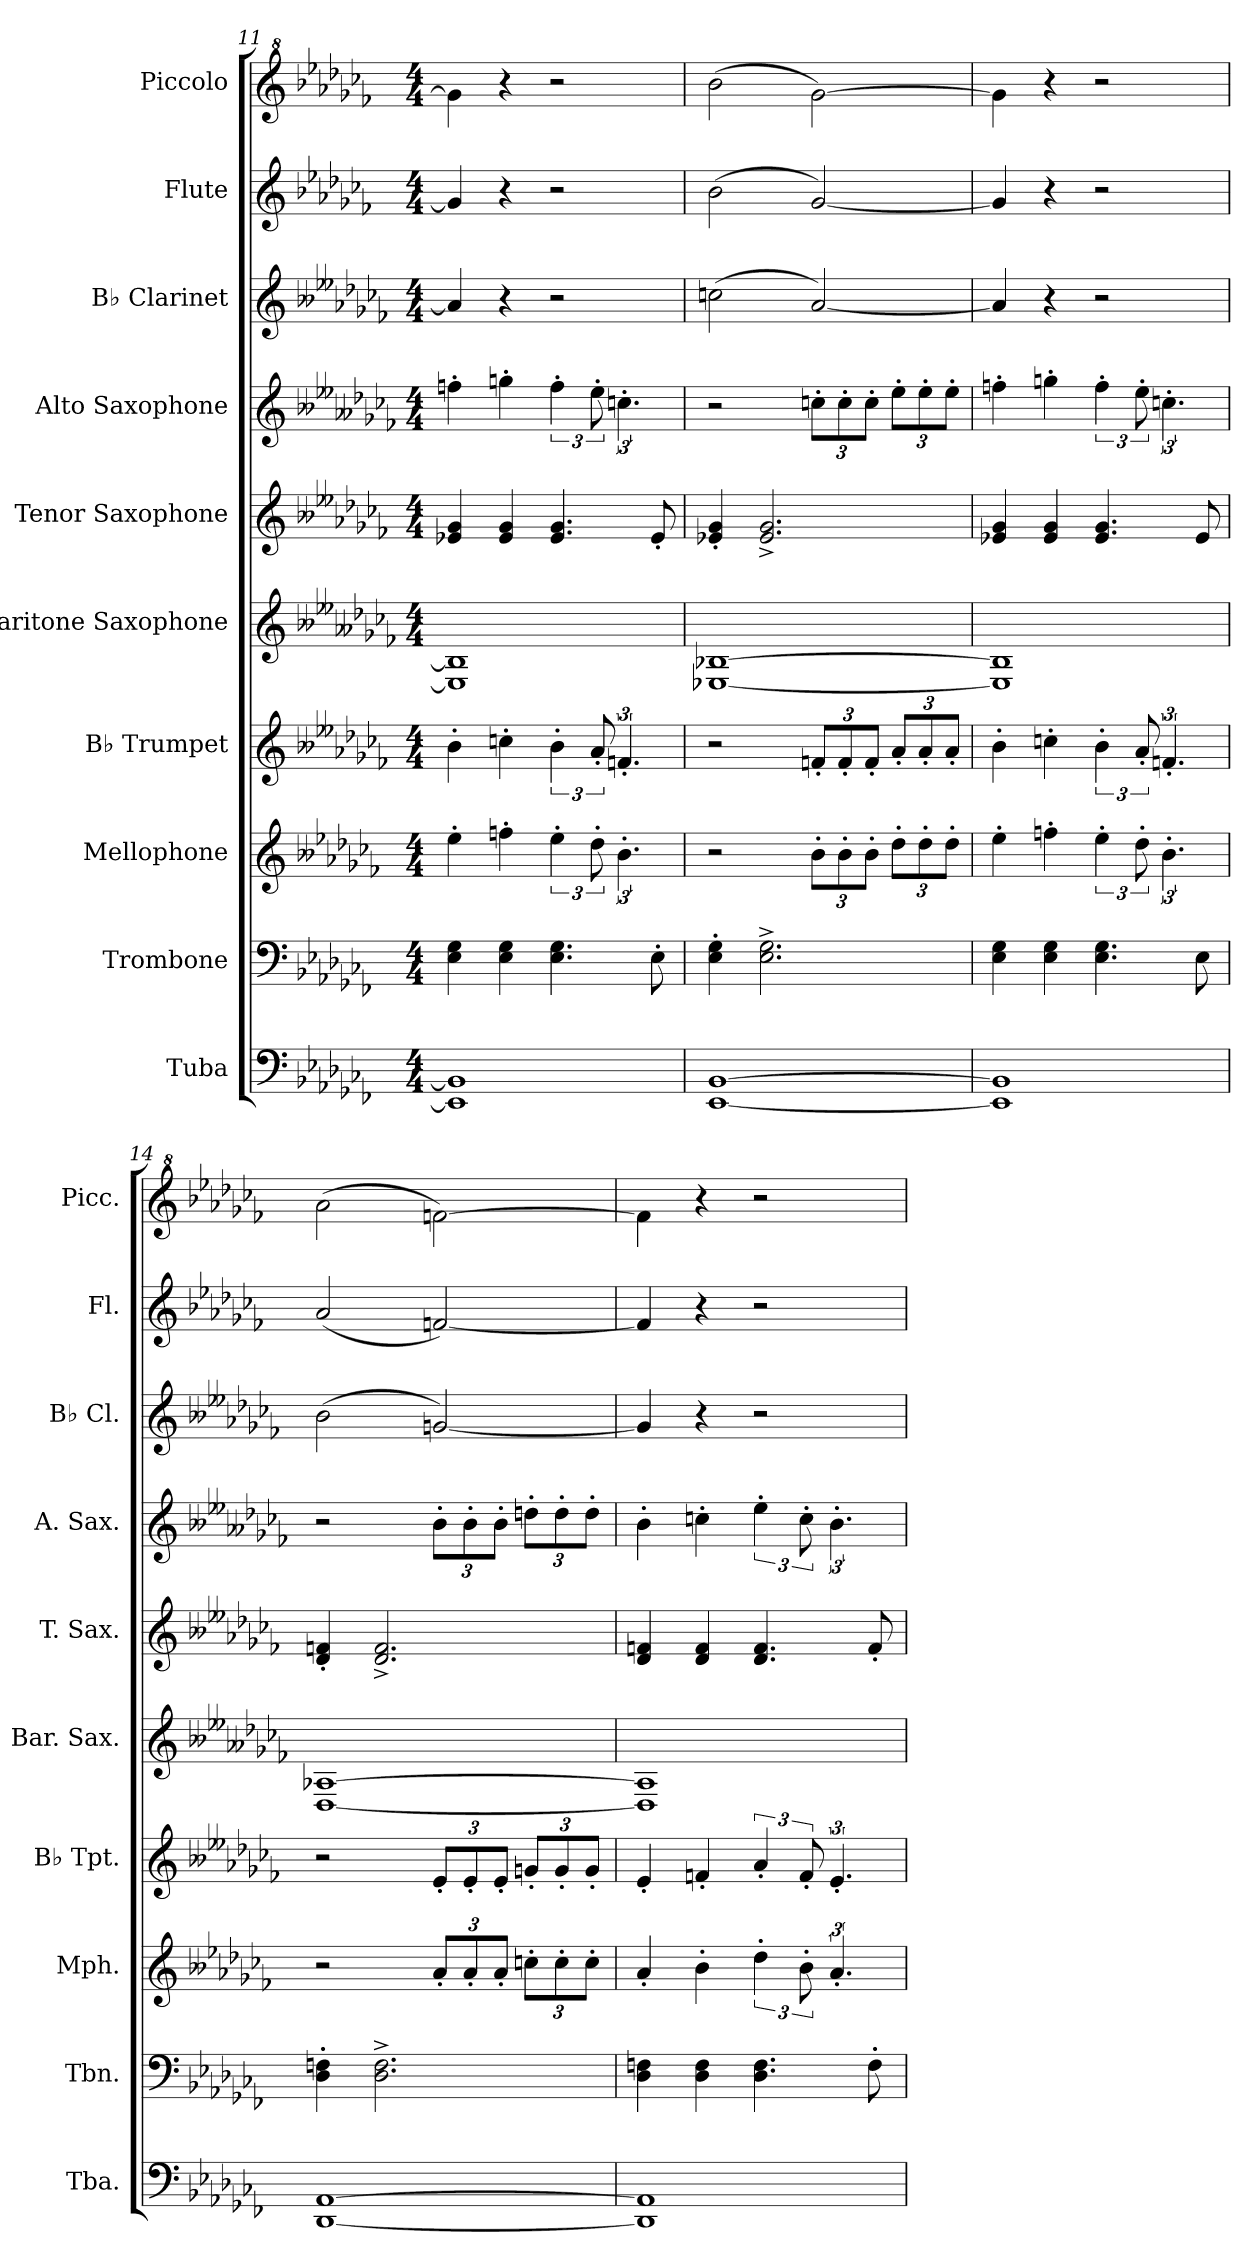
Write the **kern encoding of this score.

**kern	**kern	**kern	**kern	**kern	**kern	**kern	**kern	**kern	**kern
*part10	*part9	*part8	*part7	*part6	*part5	*part4	*part3	*part2	*part1
*staff10	*staff9	*staff8	*staff7	*staff6	*staff5	*staff4	*staff3	*staff2	*staff1
*I"Tuba	*I"Trombone	*I"Mellophone	*I"B♭ Trumpet	*I"Baritone Saxophone	*I"Tenor Saxophone	*I"Alto Saxophone	*I"B♭ Clarinet	*I"Flute	*I"Piccolo
*I'Tba.	*I'Tbn.	*I'Mph.	*I'B♭ Tpt.	*I'Bar. Sax.	*I'T. Sax.	*I'A. Sax.	*I'B♭ Cl.	*I'Fl.	*I'Picc.
*clefF4	*clefF4	*clefG2	*clefG2	*clefG2	*clefG2	*clefG2	*clefG2	*clefG2	*clefG^2
*	*	*ITrd4c7	*ITrd1c2	*ITrd12c21	*ITrd8c14	*ITrd5c9	*ITrd1c2	*	*ITrd-7c-12
*k[b-e-a-d-g-c-f-]	*k[b-e-a-d-g-c-f-]	*k[b--e-a-d-g-c-f-]	*k[b--e--a-d-g-c-f-]	*k[b--e--a--d-g-c-f-]	*k[b--e--a-d-g-c-f-]	*k[b--e--a--d-g-c-f-]	*k[b--e--a-d-g-c-f-]	*k[b-e-a-d-g-c-f-]	*k[b-e-a-d-g-c-f-]
*M4/4	*M4/4	*M4/4	*M4/4	*M4/4	*M4/4	*M4/4	*M4/4	*M4/4	*M4/4
=11	=11	=11	=11	=11	=11	=11	=11	=11	=11
1EE-] 1BB-]	4E-\ 4G-\	4a-'\	4a-'\	1EE-] 1BB-]	4E-X/ 4G-/	4a-X'\	4g-/]	4g-/]	4ggg-\]
.	4E-\ 4G-\	4b-X'\	4b-X'\	.	4E-/ 4G-/	4b-X'\	4r	4r	4r
.	4.E-\ 4.G-\	6a-'\	6a-'\	.	4.E-/ 4.G-/	6a-'\	2r	2r	2r
.	.	12g-'\	12g-'/	.	.	12g-'\	.	.	.
.	.	6.e-'\	6.e-X'/	.	.	6.e-X'\	.	.	.
.	8E-'\	.	.	.	8E-'/	.	.	.	.
!!LO:PB:g=z
=12	=12	=12	=12	=12	=12	=12	=12	=12	=12
[1EE- [1BB-	4E-\' 4G-\'	2r	2r	[1EE-X [1BB-X	4E-X/' 4G-/'	2r	(2b-X\	(2b-\	(2bbb-\
.	2.E-\^ 2.G-\^	.	.	.	2.E-/^ 2.G-/^	.	.	.	.
*	*	*Xbrackettup	*Xbrackettup	*	*	*Xbrackettup	*	*	*
.	.	12e-'\L	12e-X'/L	.	.	12e-X'\L	[2g-/)	[2g-/)	[2ggg-\)
.	.	12e-'\	12e-'/	.	.	12e-'\	.	.	.
.	.	12e-'\J	12e-'/J	.	.	12e-'\J	.	.	.
.	.	12g-'\L	12g-'/L	.	.	12g-'\L	.	.	.
.	.	12g-'\	12g-'/	.	.	12g-'\	.	.	.
.	.	12g-'\J	12g-'/J	.	.	12g-'\J	.	.	.
=13	=13	=13	=13	=13	=13	=13	=13	=13	=13
1EE-] 1BB-]	4E-\ 4G-\	4a-'\	4a-'\	1EE-] 1BB-]	4E-X/ 4G-/	4a-X'\	4g-/]	4g-/]	4ggg-\]
.	4E-\ 4G-\	4b-X'\	4b-X'\	.	4E-/ 4G-/	4b-X'\	4r	4r	4r
*	*	*brackettup	*brackettup	*	*	*brackettup	*	*	*
.	4.E-\ 4.G-\	6a-'\	6a-'\	.	4.E-/ 4.G-/	6a-'\	2r	2r	2r
.	.	12g-'\	12g-'/	.	.	12g-'\	.	.	.
.	.	6.e-'\	6.e-X'/	.	.	6.e-X'\	.	.	.
.	8E-\	.	.	.	8E-/	.	.	.	.
=14	=14	=14	=14	=14	=14	=14	=14	=14	=14
[1DD- [1AA-	4D-\' 4Fn\'	2r	2r	[1DD- [1AA-X	4D-/' 4Fn/'	2r	(2a-\	(2a-/	(2aaa-\
.	2.D-\^ 2.F\^	.	.	.	2.D-/^ 2.F/^	.	.	.	.
*	*	*Xbrackettup	*Xbrackettup	*	*	*Xbrackettup	*	*	*
.	.	12d-'/L	12d-'/L	.	.	12d-'\L	[2fn/)	[2fn/)	[2fffn\)
.	.	12d-'/	12d-'/	.	.	12d-'\	.	.	.
.	.	12d-'/J	12d-'/J	.	.	12d-'\J	.	.	.
.	.	12fn'\L	12fn'/L	.	.	12fn'\L	.	.	.
.	.	12f'\	12f'/	.	.	12f'\	.	.	.
.	.	12f'\J	12f'/J	.	.	12f'\J	.	.	.
=15	=15	=15	=15	=15	=15	=15	=15	=15	=15
1DD-] 1AA-]	4D-\ 4Fn\	4d-'/	4d-'/	1DD-] 1AA-]	4D-/ 4Fn/	4d-'\	4f/]	4f/]	4fff\]
.	4D-\ 4F\	4e-'\	4e-X'/	.	4D-/ 4F/	4e-X'\	4r	4r	4r
*	*	*brackettup	*brackettup	*	*	*brackettup	*	*	*
.	4.D-\ 4.F\	6g-'\	6g-'/	.	4.D-/ 4.F/	6g-'\	2r	2r	2r
.	.	12e-'\	12e-'/	.	.	12e-'\	.	.	.
.	.	6.d-'/	6.d-'/	.	.	6.d-'\	.	.	.
.	8F'\	.	.	.	8F'/	.	.	.	.
=	=	=	=	=	=	=	=	=	=
*-	*-	*-	*-	*-	*-	*-	*-	*-	*-
